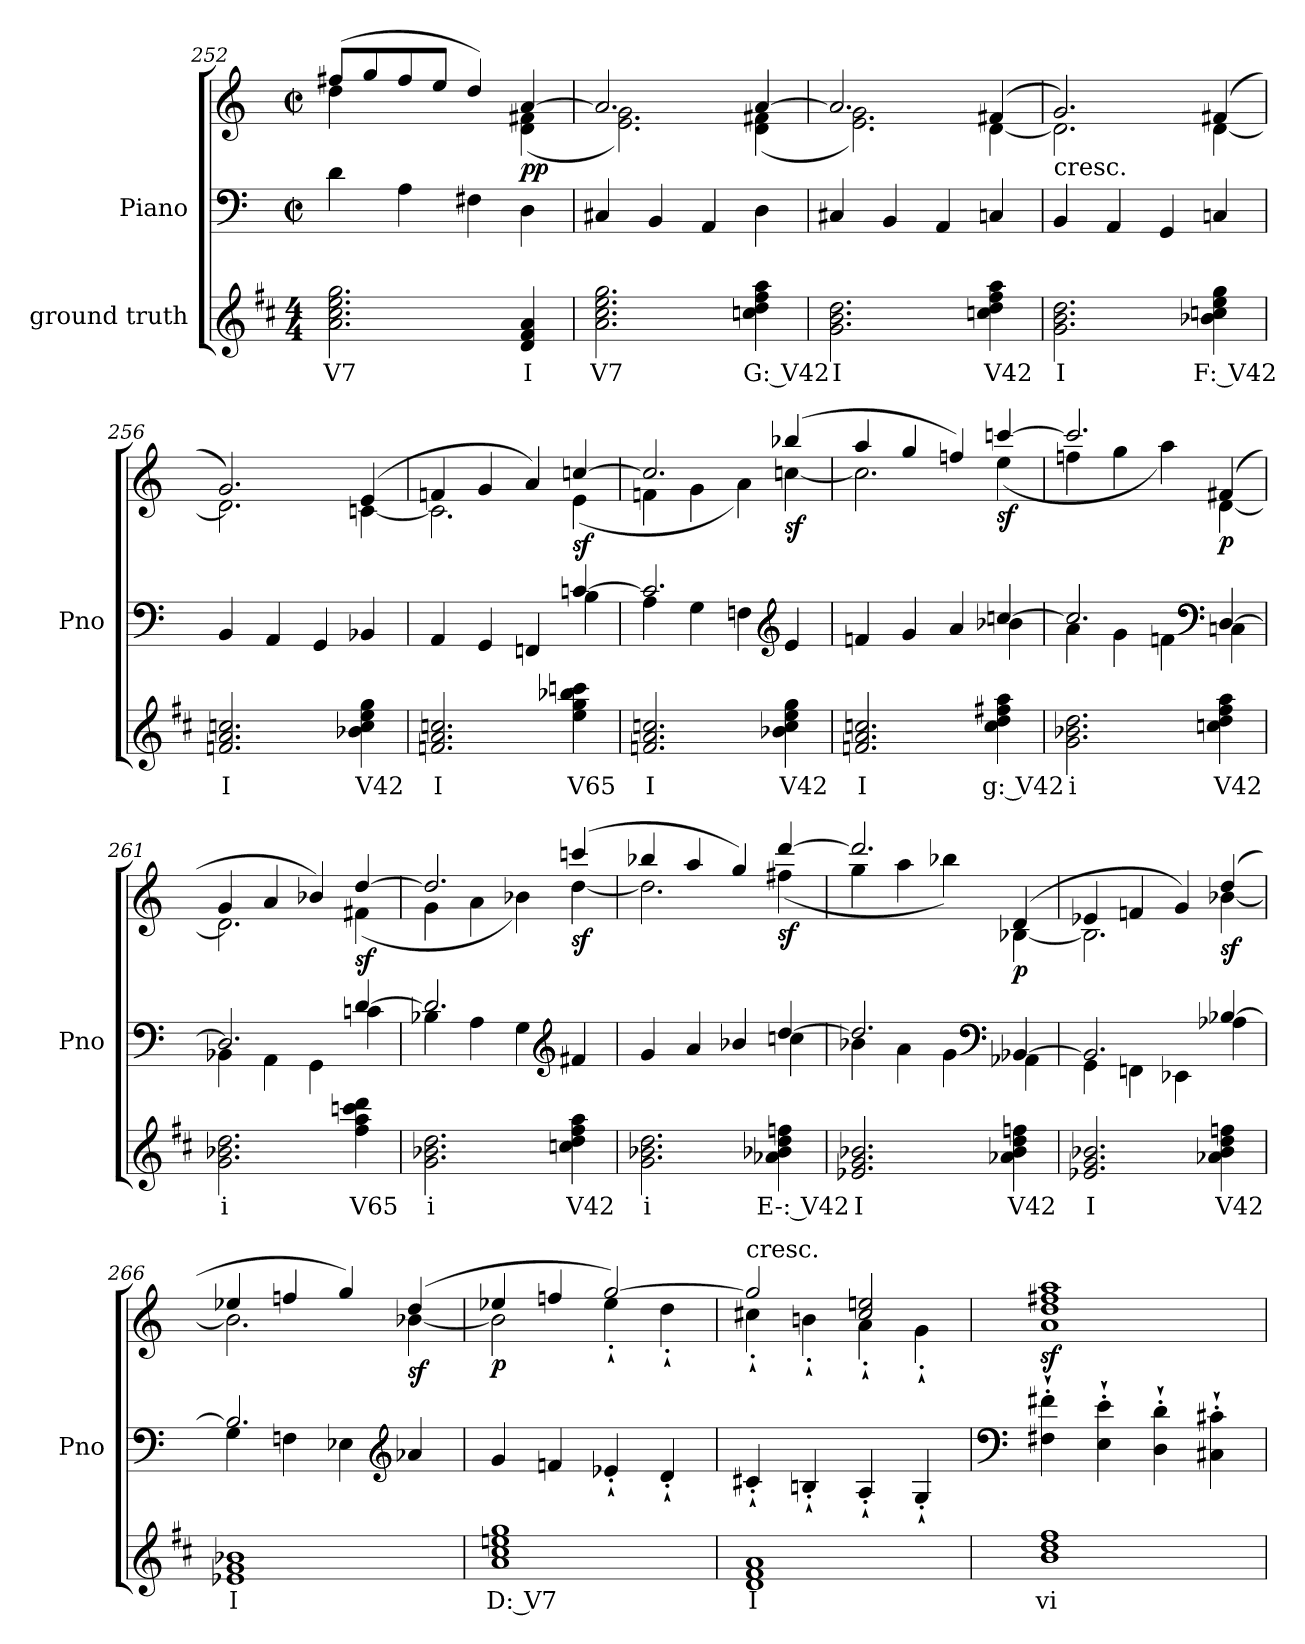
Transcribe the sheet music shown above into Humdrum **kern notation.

**kern	**text	**kern	**kern	**dynam
*part2	*part2	*part1	*part1	*part1
*staff3	*staff3	*staff2	*staff1	*staff1/2
*I"ground truth	*	*I"Piano	*	*
*	*	*I'Pno	*	*
*	*	*clefF4	*clefG2	*
*k[f#c#]	*	*k[]	*k[]	*
*D:	*	*C:	*C:	*
*M4/4	*	*M2/2	*M2/2	*
*	*	*met(c|)	*met(c|)	*
=252	=252	=252	=252	=252
*	*	*^	*^	*
2.a 2.cc# 2.ee 2.gg	V7	4ryy	4d\	(>8ff#/L	4dd\	.
.	.	.	.	8gg/	.	.
.	.	2ryy	4A\	8ff#/	2ryy	.
.	.	.	.	8ee/J	.	.
.	.	.	4F#\	4dd/)	.	.
!	!	!	!	!	!	!LO:DY:b
4d 4f# 4a	I	4ryy	4D\	[4a/	(>4d\ 4f#\	pp
*	*	*v	*v	*	*	*
=253	=253	=253	=253	=253	=253
2.a 2.cc# 2.ee 2.gg	V7	4C#/	2.a/]	2.e\ 2.g\)	.
.	.	4BB/	.	.	.
.	.	4AA/	.	.	.
4ccn 4dd 4ff# 4aa	G: V42	4D\	[4a/	(<4d\ 4f#\	.
=254	=254	=254	=254	=254	=254
2.g 2.b 2.dd	I	4C#/	2.a/]	2.e\ 2.g\)	.
.	.	4BB/	.	.	.
.	.	4AA/	.	.	.
4ccn 4dd 4ff# 4aa	V42	4Cn/	(>4f#/	[4d\	.
=255	=255	=255	=255	=255	=255
!	!	!LO:TX:a:t=cresc.	!	!	!
2.g 2.b 2.dd	I	4BB/	2.g/)	2.d\]	.
.	.	4AA/	.	.	.
.	.	4GG/	.	.	.
4b-X 4ccn 4ee 4gg	F: V42	4Cn/	(>4f#/	[4d\	.
=256	=256	=256	=256	=256	=256
2.fn 2.a 2.ccn	I	4BB/	2.g/)	2.d\]	.
.	.	4AA/	.	.	.
.	.	4GG/	.	.	.
4b-X 4cc 4ee 4gg	V42	4BB-X/	(>4e/	[4cn\	.
*	*	*	*v	*v	*
=257	=257	=257	=257	=257
*	*	*^	*^	*
*	*	*	*	*	*^	*
2.fn 2.a 2.ccn	I	4AA/	2.ryy	4fn/	2.c\]	2.ryy	.
.	.	4GG/	.	4g/	.	.	.
.	.	4FFn/	.	4a/)	.	.	.
!	!	!	!	!	!	!	!LO:DY:b
4ee 4gg 4bb-X 4cccn	V65	[4cn/	4B\	[4ccn/	(<4e\	4ryy	sf
!!LO:LB:g=z	!!	!!
=258	=258	=258	=258	=258	=258	=258	=258
2.fn 2.a 2.ccn	I	2.c/]	4A\	2.cc/]	4fn\	2.ryy	.
.	.	.	4G\	.	4g\	.	.
.	.	.	4Fn\	.	4a\)	.	.
*	*	*clefG2	*	*	*	*	*
!	!	!	!	!	!	!	!LO:DY:b
4b-X 4cc 4ee 4gg	V42	4e/	4ryy	(>4bb-X/	[4ccn\	4ryy	sf
=259	=259	=259	=259	=259	=259	=259	=259
2.fn 2.a 2.ccn	I	4fn/	2.ryy	4aa/	2.cc\]	2.ryy	.
.	.	4g/	.	4gg/	.	.	.
.	.	4a/	.	4ffn/)	.	.	.
!	!	!	!	!	!	!	!LO:DY:b
4cc 4dd 4ff#X 4aa	g: V42	[4ccn/	4b-X\	[4cccn/	(<4ee\	4ryy	sf
*	*	*	*	*v	*v	*v	*
=260	=260	=260	=260	=260	=260
*	*	*	*	*^	*
2.g 2.b-X 2.dd	i	2.cc/]	4a\	2.ccc/]	4ffn\	.
.	.	.	4g\	.	4gg\	.
.	.	.	4fn\	.	4aa\)	.
*	*	*clefF4	*	*	*	*
!	!	!	!	!	!	!LO:DY:b
4ccn 4dd 4ff# 4aa	V42	[4D/	4Cn\	(>4f#/	[4d\	p
=261	=261	=261	=261	=261	=261	=261
2.g 2.b-X 2.dd	i	2.D/]	4BB-X\	4g/	2.d\]	.
.	.	.	4AA\	4a/	.	.
.	.	.	4GG\	4b-X/)	.	.
!	!	!	!	!	!	!LO:DY:b
4ff# 4aa 4cccn 4ddd	V65	[4d/	4cn\	[4dd/	(<4f#\	sf
*	*	*	*	*v	*v	*
=262	=262	=262	=262	=262	=262
*	*	*	*	*^	*
*	*	*	*	*	*^	*
2.g 2.b-X 2.dd	i	2.d/]	4B-X\	2.dd/]	4g\	2.ryy	.
.	.	.	4A\	.	4a\	.	.
.	.	.	4G\	.	4b-X\)	.	.
*	*	*clefG2	*	*	*	*	*
!	!	!	!	!	!	!	!LO:DY:b
4ccn 4dd 4ff# 4aa	V42	4f#/	4ryy	(>4cccn/	[4dd\	4ryy	sf
!!LO:PB:g=z	!!	!!
=263	=263	=263	=263	=263	=263	=263	=263
2.g 2.b-X 2.dd	i	4g/	2.ryy	4bb-X/	2.dd\]	2.ryy	.
.	.	4a/	.	4aa/	.	.	.
.	.	4b-X/	.	4gg/)	.	.	.
!	!	!	!	!	!	!	!LO:DY:b
4a-X 4b-X 4dd 4ffn	E-: V42	[4dd/	4ccn\	[4ddd/	(<4ff#\	4ryy	sf
*	*	*	*	*v	*v	*v	*
=264	=264	=264	=264	=264	=264
*	*	*	*	*^	*
2.e-X 2.g 2.b-X	I	2.dd/]	4b-X\	2.ddd/]	4gg\	.
.	.	.	4a\	.	4aa\	.
.	.	.	4g\	.	4bb-X\)	.
*	*	*clefF4	*	*	*	*
!	!	!	!	!	!	!LO:DY:b
4a-X 4b- 4dd 4ffn	V42	[4BB-X/	4AA-X\	(>4d/	[4B-X\	p
=265	=265	=265	=265	=265	=265	=265
2.e-X 2.g 2.b-X	I	2.BB-/]	4GG\	4e-X/	2.B-\]	.
.	.	.	4FFn\	4fn/	.	.
.	.	.	4EE-X\	4g/)	.	.
!	!	!	!	!	!	!LO:DY:b
4a-X 4b- 4dd 4ffn	V42	[4B-X/	4A-X\	(>4dd/	[4b-X\	sf
*	*	*	*	*v	*v	*
=266	=266	=266	=266	=266	=266
*	*	*	*	*^	*
*	*	*	*	*	*^	*
1e-X 1g 1b-X	I	2.B-/]	4G\	4ee-X/	2.b-\]	2.ryy	.
.	.	.	4Fn\	4ffn/	.	.	.
.	.	.	4E-X\	4gg/)	.	.	.
*	*	*clefG2	*	*	*	*	*
!	!	!	!	!	!	!	!LO:DY:b
.	.	4a-X/	4ryy	(>4dd/	[4b-X\	4ryy	sf
*	*	*v	*v	*	*	*	*
*	*	*	*v	*v	*v	*
=267	=267	=267	=267	=267
*	*	*^	*^	*
*	*	*	*	*	*^	*
!	!	!	!	!	!	!	!LO:DY:b
*	*	*v	*v	*	*	*	*
*	*	*	*	*v	*v	*
1a 1cc# 1een 1gg	D: V7	4g/	4ee-X/	2b-\]	p
.	.	4fn/	4ffn/	.	.
.	.	4e-X'`/	[2gg/)	4ee-'`\	.
.	.	4d'`/	.	4dd'`\	.
!!LO:LB:g=z	!!
=268	=268	=268	=268	=268	=268
!	!	!	!LO:TX:a:t=cresc.	!	!
1d 1f# 1a	I	4c#'`/	2gg/]	4cc#'`\	.
.	.	4Bn'`/	.	4bn'`\	.
.	.	4A'`/	2cc#/ 2een/	4a'`\	.
.	.	4G'`/	.	4g'`\	.
*	*	*	*v	*v	*
=269	=269	=269	=269	=269
*	*	*clefF4	*	*
1b 1dd 1ff#	vi	4F#\'` 4f#\'`	1az< 1ddz< 1ff#z< 1aaz<	.
.	.	4E\'` 4e\'`	.	.
.	.	4D\'` 4d\'`	.	.
.	.	4C#\'` 4c#\'`	.	.
=	=	=	=	=
*-	*-	*-	*-	*-
